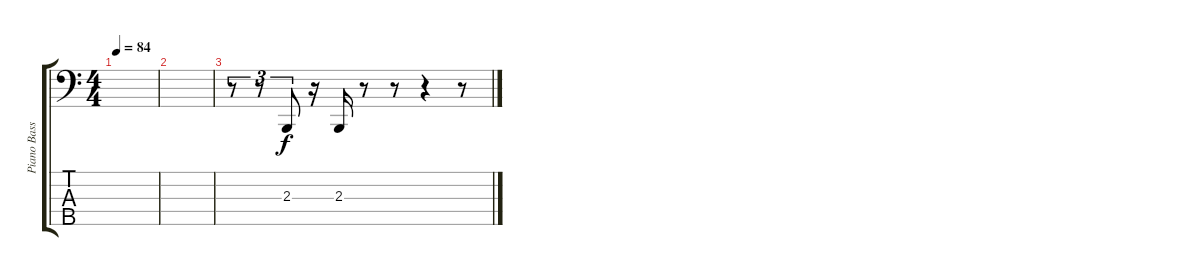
\track ("Piano Bass" "Piano Bass") {instrument acousticgrandpiano}
\staff {score tabs}
\tuning (G2 D2 A1 E1 B0) {hide}
\ts (4 4)
\tempo 84
\clef f4
\ks c
|
|
r.8{tu (3 2)} r.8{tu (3 2)} 2.3.8{tu (3 2)} r.16 2.3.16 r.8 r.8 r.4 r.8
